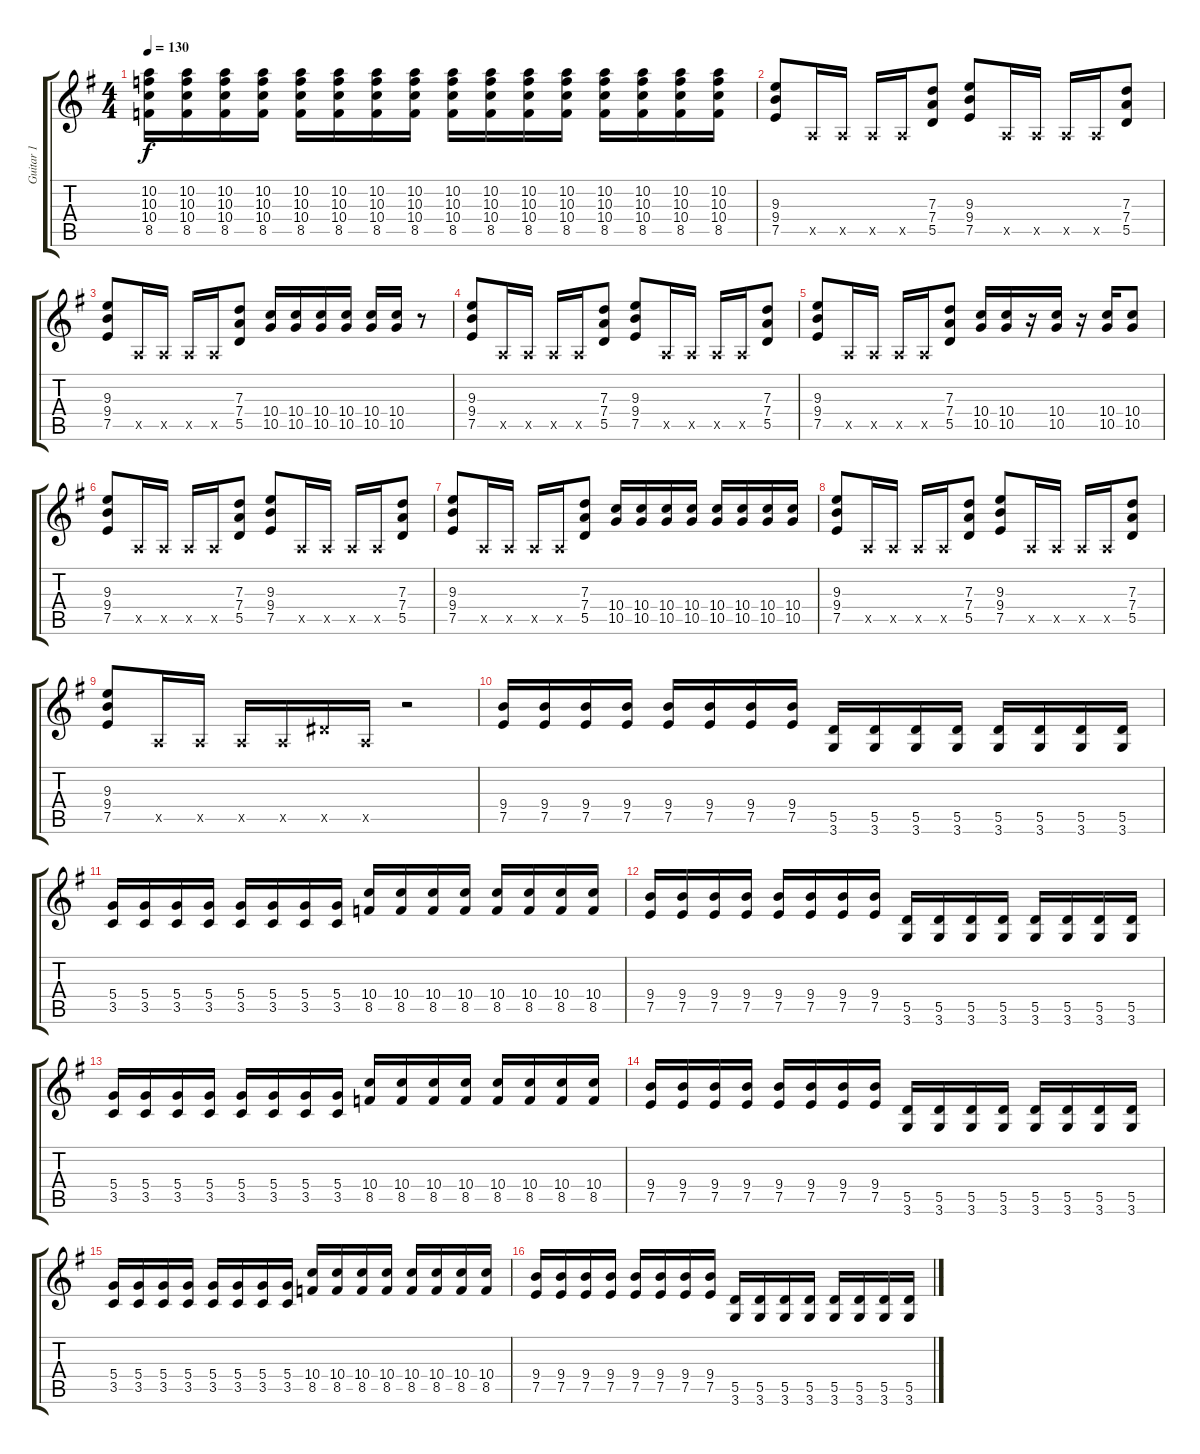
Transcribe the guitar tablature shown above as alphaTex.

\track ("Guitar 1" "Guitar 1") {instrument distortionguitar}
\staff {score tabs}
\tuning (E4 B3 G3 D3 A2 E2) {hide}
\ts (4 4)
\tempo 130
\clef g2
\ks g
(10.2 10.3 10.4 8.5).16{dy f} (10.2 10.3 10.4 8.5).16 (10.2 10.3 10.4 8.5).16 (10.2 10.3 10.4 8.5).16 (10.2 10.3 10.4 8.5).16 (10.2 10.3 10.4 8.5).16 (10.2 10.3 10.4 8.5).16 (10.2 10.3 10.4 8.5).16 (10.2 10.3 10.4 8.5).16 (10.2 10.3 10.4 8.5).16 (10.2 10.3 10.4 8.5).16 (10.2 10.3 10.4 8.5).16 (10.2 10.3 10.4 8.5).16 (10.2 10.3 10.4 8.5).16 (10.2 10.3 10.4 8.5).16 (10.2 10.3 10.4 8.5).16 |
(9.3 9.4 7.5).8 0.5{x}.16 0.5{x}.16 0.5{x}.16 0.5{x}.16 (7.3 7.4 5.5).8 (9.3 9.4 7.5).8 0.5{x}.16 0.5{x}.16 0.5{x}.16 0.5{x}.16 (7.3 7.4 5.5).8 |
(9.3 9.4 7.5).8 0.5{x}.16 0.5{x}.16 0.5{x}.16 0.5{x}.16 (7.3 7.4 5.5).8 (10.4 10.5).16 (10.4 10.5).16 (10.4 10.5).16 (10.4 10.5).16 (10.4 10.5).16 (10.4 10.5).16 r.8 |
(9.3 9.4 7.5).8 0.5{x}.16 0.5{x}.16 0.5{x}.16 0.5{x}.16 (7.3 7.4 5.5).8 (9.3 9.4 7.5).8 0.5{x}.16 0.5{x}.16 0.5{x}.16 0.5{x}.16 (7.3 7.4 5.5).8 |
(9.3 9.4 7.5).8 0.5{x}.16 0.5{x}.16 0.5{x}.16 0.5{x}.16 (7.3 7.4 5.5).8 (10.4 10.5).16 (10.4 10.5).16 r.16 (10.4 10.5).16 r.16 (10.4 10.5).16 (10.4 10.5).8 |
(9.3 9.4 7.5).8 0.5{x}.16 0.5{x}.16 0.5{x}.16 0.5{x}.16 (7.3 7.4 5.5).8 (9.3 9.4 7.5).8 0.5{x}.16 0.5{x}.16 0.5{x}.16 0.5{x}.16 (7.3 7.4 5.5).8 |
(9.3 9.4 7.5).8 0.5{x}.16 0.5{x}.16 0.5{x}.16 0.5{x}.16 (7.3 7.4 5.5).8 (10.4 10.5).16 (10.4 10.5).16 (10.4 10.5).16 (10.4 10.5).16 (10.4 10.5).16 (10.4 10.5).16 (10.4 10.5).16 (10.4 10.5).16 |
(9.3 9.4 7.5).8 0.5{x}.16 0.5{x}.16 0.5{x}.16 0.5{x}.16 (7.3 7.4 5.5).8 (9.3 9.4 7.5).8 0.5{x}.16 0.5{x}.16 0.5{x}.16 0.5{x}.16 (7.3 7.4 5.5).8 |
(9.3 9.4 7.5).8 0.5{x}.16 0.5{x}.16 0.5{x}.16 0.5{x}.16 6.5{x}.16 0.5{x}.16 r.2 |
(9.4 7.5).16 (9.4 7.5).16 (9.4 7.5).16 (9.4 7.5).16 (9.4 7.5).16 (9.4 7.5).16 (9.4 7.5).16 (9.4 7.5).16 (5.5 3.6).16 (5.5 3.6).16 (5.5 3.6).16 (5.5 3.6).16 (5.5 3.6).16 (5.5 3.6).16 (5.5 3.6).16 (5.5 3.6).16 |
(5.4 3.5).16 (5.4 3.5).16 (5.4 3.5).16 (5.4 3.5).16 (5.4 3.5).16 (5.4 3.5).16 (5.4 3.5).16 (5.4 3.5).16 (10.4 8.5).16 (10.4 8.5).16 (10.4 8.5).16 (10.4 8.5).16 (10.4 8.5).16 (10.4 8.5).16 (10.4 8.5).16 (10.4 8.5).16 |
(9.4 7.5).16 (9.4 7.5).16 (9.4 7.5).16 (9.4 7.5).16 (9.4 7.5).16 (9.4 7.5).16 (9.4 7.5).16 (9.4 7.5).16 (5.5 3.6).16 (5.5 3.6).16 (5.5 3.6).16 (5.5 3.6).16 (5.5 3.6).16 (5.5 3.6).16 (5.5 3.6).16 (5.5 3.6).16 |
(5.4 3.5).16 (5.4 3.5).16 (5.4 3.5).16 (5.4 3.5).16 (5.4 3.5).16 (5.4 3.5).16 (5.4 3.5).16 (5.4 3.5).16 (10.4 8.5).16 (10.4 8.5).16 (10.4 8.5).16 (10.4 8.5).16 (10.4 8.5).16 (10.4 8.5).16 (10.4 8.5).16 (10.4 8.5).16 |
(9.4 7.5).16 (9.4 7.5).16 (9.4 7.5).16 (9.4 7.5).16 (9.4 7.5).16 (9.4 7.5).16 (9.4 7.5).16 (9.4 7.5).16 (5.5 3.6).16 (5.5 3.6).16 (5.5 3.6).16 (5.5 3.6).16 (5.5 3.6).16 (5.5 3.6).16 (5.5 3.6).16 (5.5 3.6).16 |
(5.4 3.5).16 (5.4 3.5).16 (5.4 3.5).16 (5.4 3.5).16 (5.4 3.5).16 (5.4 3.5).16 (5.4 3.5).16 (5.4 3.5).16 (10.4 8.5).16 (10.4 8.5).16 (10.4 8.5).16 (10.4 8.5).16 (10.4 8.5).16 (10.4 8.5).16 (10.4 8.5).16 (10.4 8.5).16 |
(9.4 7.5).16 (9.4 7.5).16 (9.4 7.5).16 (9.4 7.5).16 (9.4 7.5).16 (9.4 7.5).16 (9.4 7.5).16 (9.4 7.5).16 (5.5 3.6).16 (5.5 3.6).16 (5.5 3.6).16 (5.5 3.6).16 (5.5 3.6).16 (5.5 3.6).16 (5.5 3.6).16 (5.5 3.6).16
